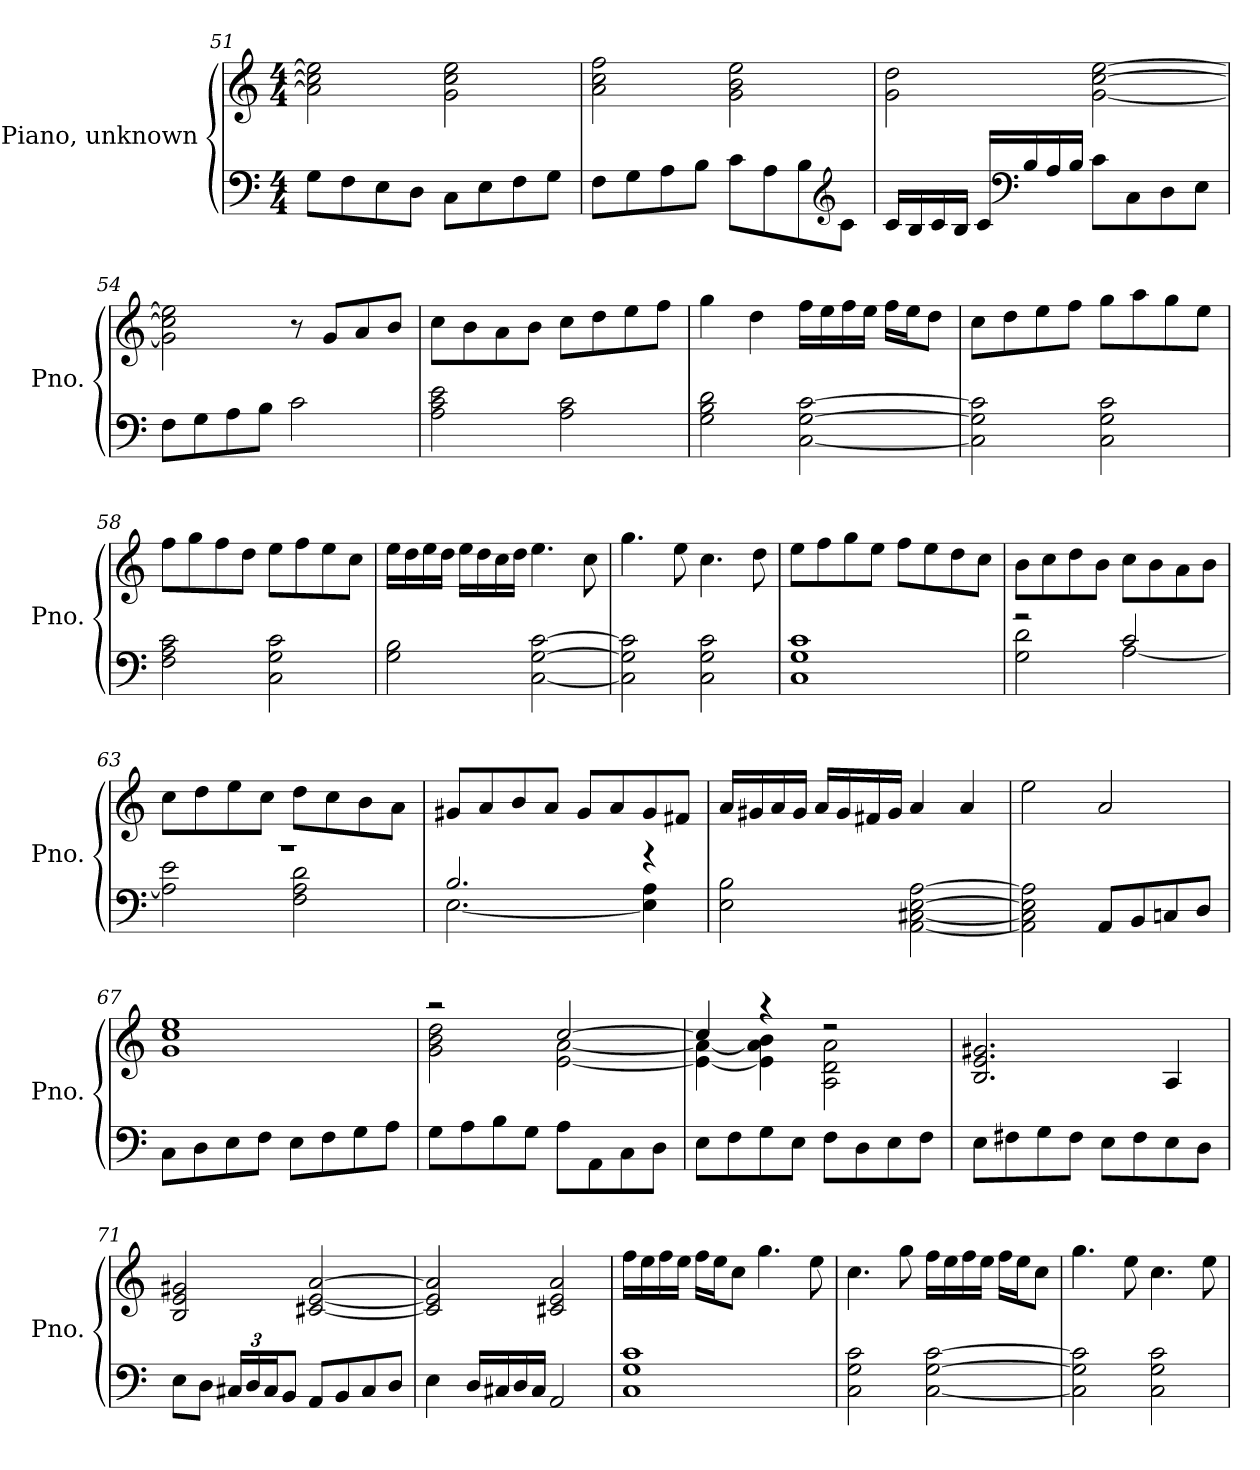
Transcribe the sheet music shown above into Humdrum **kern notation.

**kern	**kern
*part1	*part1
*staff2	*staff1
*I"Piano, unknown	*
*I'Pno.	*
*clefF4	*clefG2
*k[]	*k[]
*M4/4	*M4/4
=51	=51
8G\L	2a\] 2cc\] 2ee\]
8F\	.
8E\	.
8D\J	.
8C\L	2g\ 2cc\ 2ee\
8E\	.
8F\	.
8G\J	.
=52	=52
8F\L	2a\ 2cc\ 2ff\
8G\	.
8A\	.
8B\J	.
8c\L	2g\ 2b\ 2ee\
8A\	.
8B\	.
*clefG2	*
8c\J	.
=53	=53
16c/LL	2g\ 2dd\
16B/	.
16c/	.
16B/JJ	.
16c/LL	.
*clefF4	*
16B/	.
16A/	.
16B/JJ	.
8c\L	[2g\ [2cc\ [2ee\
8C\	.
8D\	.
8E\J	.
!!LO:PB:g=z
=54	=54
8F\L	2g\] 2cc\] 2ee\]
8G\	.
8A\	.
8B\J	.
2c\	8r
.	8g/L
.	8a/
.	8b/J
=55	=55
2A\ 2c\ 2e\	8cc\L
.	8b\
.	8a\
.	8b\J
2A\ 2c\	8cc\L
.	8dd\
.	8ee\
.	8ff\J
=56	=56
2G\ 2B\ 2d\	4gg\
.	4dd\
[2C\ [2G\ [2c\	16ff\LL
.	16ee\
.	16ff\
.	16ee\JJ
.	16ff\LL
.	16ee\J
.	8dd\J
=57	=57
2C\] 2G\] 2c\]	8cc\L
.	8dd\
.	8ee\
.	8ff\J
2C\ 2G\ 2c\	8gg\L
.	8aa\
.	8gg\
.	8ee\J
=58	=58
2F\ 2A\ 2c\	8ff\L
.	8gg\
.	8ff\
.	8dd\J
2C\ 2G\ 2c\	8ee\L
.	8ff\
.	8ee\
.	8cc\J
!!LO:LB:g=z
=59	=59
2G\ 2B\	16ee\LL
.	16dd\
.	16ee\
.	16dd\JJ
.	16ee\LL
.	16dd\
.	16cc\
.	16dd\JJ
[2C\ [2G\ [2c\	4.ee\
.	8cc\
=60	=60
2C\] 2G\] 2c\]	4.gg\
.	8ee\
2C\ 2G\ 2c\	4.cc\
.	8dd\
=61	=61
1C 1G 1c	8ee\L
.	8ff\
.	8gg\
.	8ee\J
.	8ff\L
.	8ee\
.	8dd\
.	8cc\J
=62	=62
*^	*
2r	2G\ 2d\	8b\L
.	.	8cc\
.	.	8dd\
.	.	8b\J
2c/	[2A\	8cc\L
.	.	8b\
.	.	8a\
.	.	8b\J
=63	=63	=63
1r	2A\] 2e\	8cc\L
.	.	8dd\
.	.	8ee\
.	.	8cc\J
.	2F\ 2A\ 2d\	8dd\L
.	.	8cc\
.	.	8b\
.	.	8a\J
!!LO:LB:g=z
=64	=64	=64
2.B/	[2.E\	8g#X/L
.	.	8a/
.	.	8b/
.	.	8a/J
.	.	8g#/L
.	.	8a/
4r	4E\] 4A\	8g#/
.	.	8f#X/J
*v	*v	*
=65	=65
2E\ 2B\	16a/LL
.	16g#X/
.	16a/
.	16g#/JJ
.	16a/LL
.	16g#/
.	16f#X/
.	16g#/JJ
[2AA\ [2C#X\ [2E\ [2A\	4a/
.	4a/
=66	=66
2AA\] 2C#\] 2E\] 2A\]	2ee\
8AA/L	2a/
8BB/	.
8Cn/	.
8D/J	.
=67	=67
8C\L	1g 1cc 1ee
8D\	.
8E\	.
8F\J	.
8E\L	.
8F\	.
8G\	.
8A\J	.
=68	=68
*	*^
8G\L	2r	2g\ 2b\ 2dd\
8A\	.	.
8B\	.	.
8G\J	.	.
8A\L	[2cc/	[2e\ [2a\
8AA\	.	.
8C\	.	.
8D\J	.	.
!!LO:LB:g=z	!!
=69	=69	=69
8E\L	4cc/]	4e\_ 4a\_
8F\	.	.
8G\	4r	4e\] 4a\] 4b\
8E\J	.	.
8F\L	2r	2A\ 2d\ 2a\
8D\	.	.
8E\	.	.
8F\J	.	.
*	*v	*v
=70	=70
8E\L	2.B/ 2.e/ 2.g#X/
8F#X\	.
8G\	.
8F#\J	.
8E\L	.
8F#\	.
8E\	4A/
8D\J	.
=71	=71
8E\L	2B/ 2e/ 2g#X/
8D\J	.
*Xbrackettup	*
24C#X/LL	.
24D/	.
24C#/J	.
8BB/J	.
8AA/L	[2c#X/ [2e/ [2a/
8BB/	.
8C#/	.
8D/J	.
=72	=72
4E\	2c#/] 2e/] 2a/]
16D/LL	.
16C#X/	.
16D/	.
16C#/JJ	.
2AA/	2c#X/ 2e/ 2a/
!!LO:LB:g=z
=73	=73
1C 1G 1c	16ff\LL
.	16ee\
.	16ff\
.	16ee\JJ
.	16ff\LL
.	16ee\J
.	8cc\J
.	4.gg\
.	8ee\
=74	=74
2C\ 2G\ 2c\	4.cc\
.	8gg\
[2C\ [2G\ [2c\	16ff\LL
.	16ee\
.	16ff\
.	16ee\JJ
.	16ff\LL
.	16ee\J
.	8cc\J
=75	=75
2C\] 2G\] 2c\]	4.gg\
.	8ee\
2C\ 2G\ 2c\	4.cc\
.	8ee\
=	=
*-	*-
